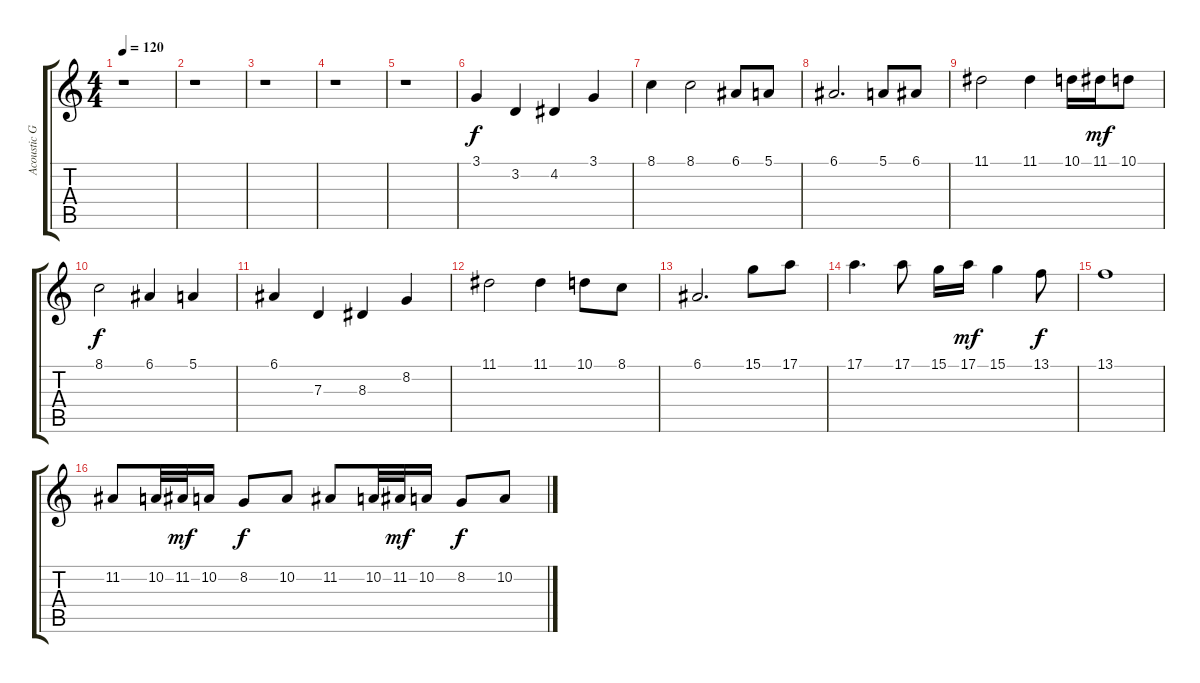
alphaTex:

\track ("Acoustic Grand Piano" "Acoustic G") {instrument acousticgrandpiano}
\staff {score tabs}
\tuning (E4 B3 G3 D3 A2 E2) {hide}
\ts (4 4)
\tempo 120
\clef g2
\ks c
r.1{dy f} |
r.1 |
r.1 |
r.1 |
r.1 |
3.1.4 3.2.4 4.2.4 3.1.4 |
8.1.4 8.1.2 6.1.8 5.1.8 |
6.1.2{d} 5.1.8 6.1.8 |
11.1.2 11.1.4 10.1.16 11.1.16{dy mf} 10.1.8 |
8.1.2{dy f} 6.1.4 5.1.4 |
6.1.4 7.3.4 8.3.4 8.2.4 |
11.1.2 11.1.4 10.1.8 8.1.8 |
6.1.2{d} 15.1.8 17.1.8 |
17.1.4{d} 17.1.8 15.1.16 17.1.16{dy mf} 15.1.4 13.1.8{dy f} |
13.1.1 |
11.2.8 10.2.32 11.2.32{dy mf} 10.2.16 8.2.8{dy f} 10.2.8 11.2.8 10.2.32 11.2.32{dy mf} 10.2.16 8.2.8{dy f} 10.2.8
